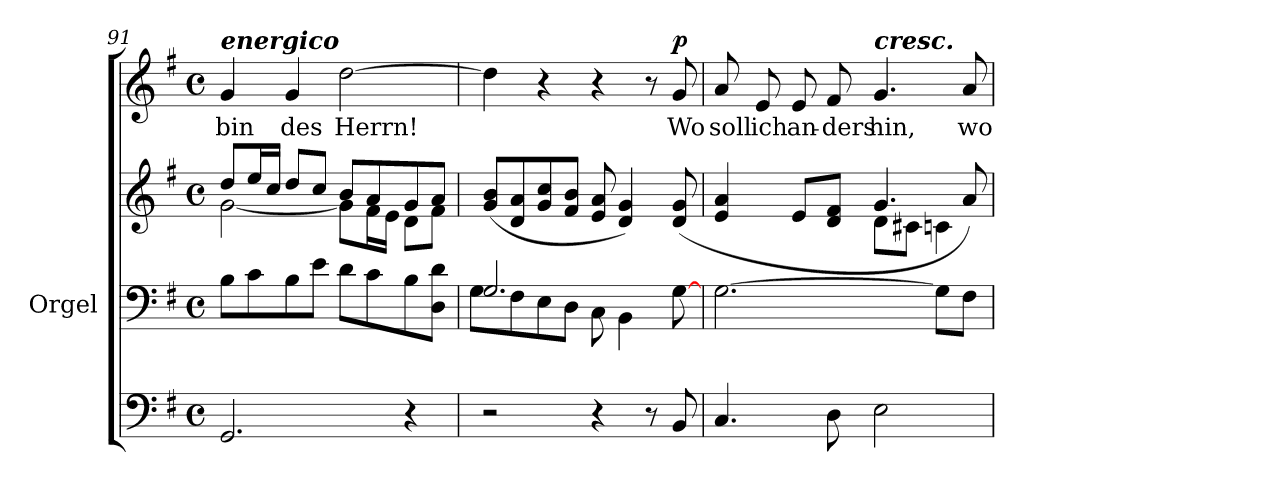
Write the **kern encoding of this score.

**kern	**kern	**kern	**kern	**text	**dynam
*part3	*part2	*part2	*part1	*part1	*part1
*staff4	*staff3	*staff2	*staff1	*staff1	*staff1
*	*I"Orgel	*	*	*	*
*	*I'Org.	*	*	*	*
*clefF4	*clefF4	*clefG2	*clefG2	*	*
*k[f#]	*k[f#]	*k[f#]	*k[f#]	*	*
*G:	*G:	*G:	*G:	*	*
*M4/4	*M4/4	*M4/4	*M4/4	*	*
*met(c)	*met(c)	*met(c)	*met(c)	*	*
=91	=91	=91	=91	=91	=91
*	*	*^	*	*	*
!	!	!	!	!LO:TX:a:Bi:t=energico	!	!
!	!	!	!	!	!LO:LY:b	!
2.GG/	8B\L	8dd/L	[<2g\	4g/	bin	.
.	8c\	16ee/L	.	.	.	.
.	.	16cc/JJ	.	.	.	.
!	!	!	!	!	!LO:LY:b	!
.	8B\	8dd/L	.	4g/	des	.
.	8e\J	8cc/J	.	.	.	.
!	!	!	!	!	!LO:LY:b	!
.	8d\L	8b/L	8g\L]	[2dd\	Herrn!	.
.	8c\	8a/	16f#\L	.	.	.
.	.	.	16e\JJ	.	.	.
4r	8B\	8g/	8d\L	.	.	.
.	8D\ 8d\J	8a/J	8f#\J	.	.	.
*	*	*v	*v	*	*	*
=92	=92	=92	=92	=92	=92
*	*^	*	*	*	*
2r	2.G/	8G\L	(<8g/ 8b/L	4dd\]	.	.
.	.	8F#\	8d/ 8a/	.	.	.
.	.	8E\	8g/ 8cc/	4r	.	.
.	.	8D\J	8f#/ 8b/J	.	.	.
4r	.	8C\	8e/ 8a/	4r	.	.
.	.	4BB\	4d/ 4g/)	.	.	.
8r	4ryy	.	.	8r	.	.
!	!	!	!	!	!LO:LY:b	!LO:DY:a
8BB/	.	[<8G\	(8d/ 8g/	8g/	Wo	p
!!LO:LB:g=z
=93	=93	=93	=93	=93	=93	=93
*	*	*	*^	*	*	*
!	!	!	!	!	!	!LO:LY:b	!
*	*v	*v	*	*	*	*	*
4.C/	[2.G\	4e/ 4a/	2ryy	8a/	soll	.
!	!	!	!	!	!LO:LY:b	!
.	.	.	.	8e/	ich	.
!	!	!	!	!	!LO:LY:b	!
.	.	8e/L	.	8e/	an-	.
!	!	!	!	!	!LO:LY:b	!
8D\	.	8d/ 8f#/J	.	8f#/	-ders	.
!	!	!	!	!LO:TX:a:Bi:t=cresc.	!	!
!	!	!	!	!	!LO:LY:b	!
2E\	.	4.g/	8d\L	4.g/	hin,	.
.	.	.	8c#X\J	.	.	.
.	8G\L]	.	4cn\	.	.	.
!	!	!	!	!	!LO:LY:b	!
.	8F#\J	8a/)	.	8a/	wo	.
*	*	*v	*v	*	*	*
=	=	=	=	=	=
*-	*-	*-	*-	*-	*-
